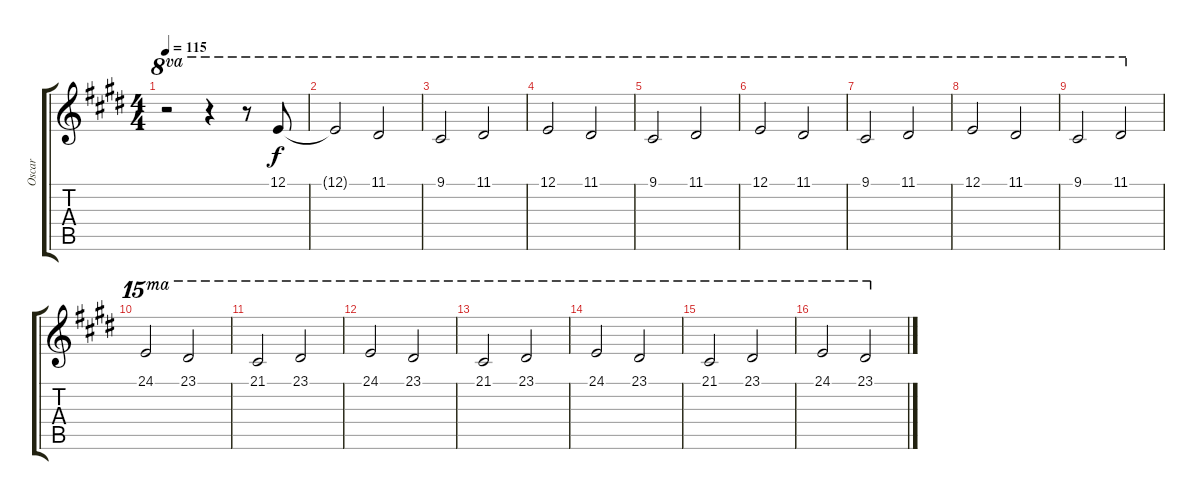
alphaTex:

\track ("Oscar" "Oscar") {instrument stringensemble1}
\staff {score tabs}
\tuning (E4 B3 G3 D3 A2 E2) {hide}
\ts (4 4)
\tempo 115
\clef g2
\ks c#minor
r.2{ot 8va dy f instrument stringensemble1} r.4{ot 8va} r.8{ot 8va} 12.1.8{ot 8va} |
12.1{t}.2{ot 8va} 11.1.2{ot 8va} |
9.1.2{ot 8va} 11.1.2{ot 8va} |
12.1.2{ot 8va} 11.1.2{ot 8va} |
9.1.2{ot 8va} 11.1.2{ot 8va} |
12.1.2{ot 8va} 11.1.2{ot 8va} |
9.1.2{ot 8va} 11.1.2{ot 8va} |
12.1.2{ot 8va} 11.1.2{ot 8va} |
9.1.2{ot 8va} 11.1.2{ot 8va} |
24.1.2{ot 15ma} 23.1.2{ot 15ma} |
21.1.2{ot 15ma} 23.1.2{ot 15ma} |
24.1.2{ot 15ma} 23.1.2{ot 15ma} |
21.1.2{ot 15ma} 23.1.2{ot 15ma} |
24.1.2{ot 15ma} 23.1.2{ot 15ma} |
21.1.2{ot 15ma} 23.1.2{ot 15ma} |
24.1.2{ot 15ma} 23.1.2{ot 15ma}
